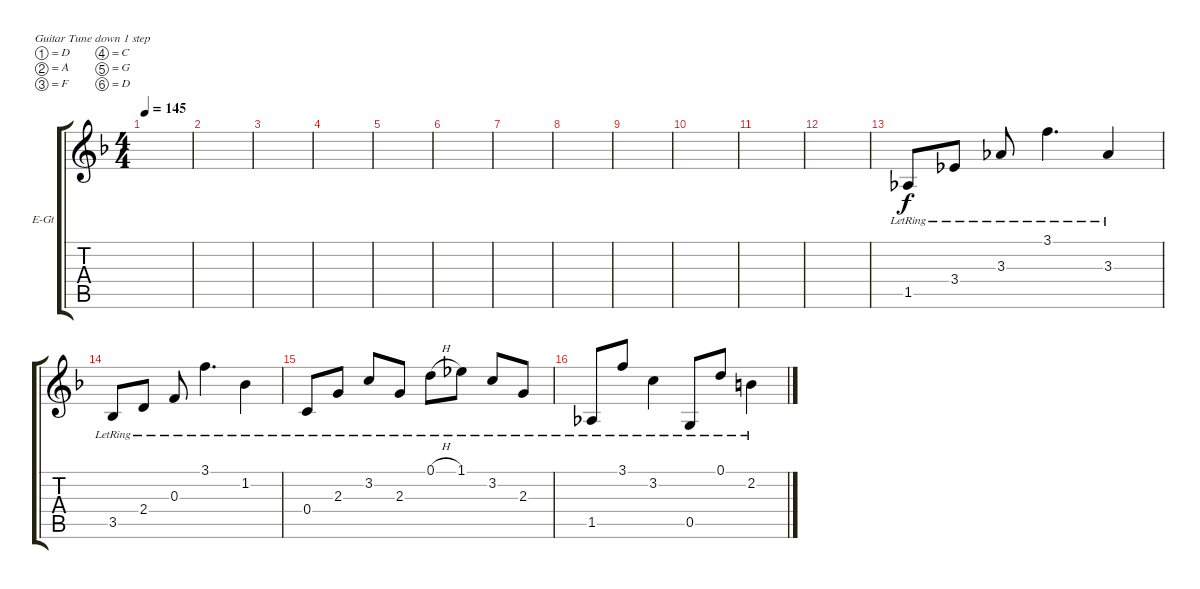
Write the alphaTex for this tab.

\defaultSystemsLayout 4
\bracketExtendMode groupsimilarinstruments
\firstSystemTrackNameOrientation horizontal
\otherSystemsTrackNameOrientation horizontal
\track ("Electric Guitar Clean" "E-Gt") {instrument electricguitarclean}
\staff {score tabs}
\tuning (D4 A3 F3 C3 G2 D2)
\ts (4 4)
\tempo 145
\clef g2
\scale
0.333333
\ks dminor
|
\scale
0.333333 |
\scale
0.333333 |
\scale
0.333333 |
\scale
0.333333 |
\scale
0.333333 |
\scale
0.333333 |
\scale
0.333333 |
\scale
0.333333 |
\scale
0.333333 |
\scale
0.333333 |
\scale
0.333333 |
\scale
0.333333 1.5{lr}.8 3.4{lr}.8 3.3{lr}.8 3.1{lr}.4{d} 3.3{lr}.4 |
\scale
0.333333 3.5{lr}.8 2.4{lr}.8 0.3{lr}.8 3.1{lr}.4{d} 1.2{lr}.4 |
\scale
0.333333 0.4{lr}.8 2.3{lr}.8 3.2{lr}.8 2.3{lr}.8 0.1{h lr}.8 1.1{lr}.8 3.2{lr}.8 2.3{lr}.8 |
\scale
0.333333 1.5{lr}.8 3.1{lr}.8 3.2{lr}.4 0.5{lr}.8 0.1{lr}.8 2.2{lr}.4
